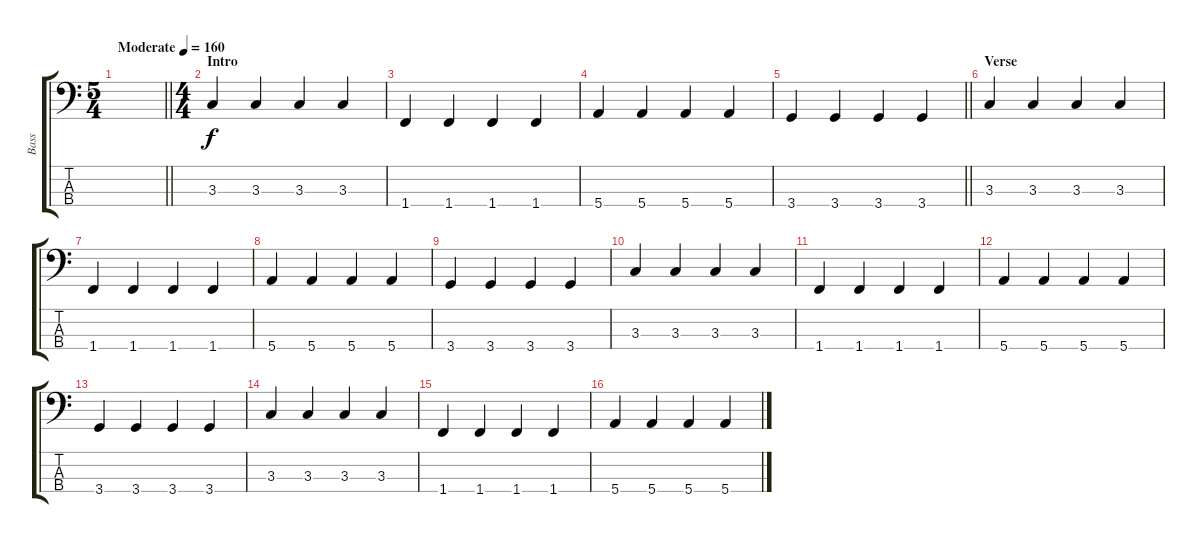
\track ("Bass" "Bass") {instrument slapbass1}
\staff {score tabs}
\tuning (G2 D2 A1 E1) {hide}
\ts (5 4)
\tempo (160 "Moderate")
\clef f4
\barLineRight lightlight
\ks c
|
\ts (4 4)
\section ("" "Intro")
3.3.4 3.3.4 3.3.4 3.3.4 |
1.4.4 1.4.4 1.4.4 1.4.4 |
5.4.4 5.4.4 5.4.4 5.4.4 |
\barLineRight lightlight
3.4.4 3.4.4 3.4.4 3.4.4 |
\section ("" "Verse")
3.3.4 3.3.4 3.3.4 3.3.4 |
1.4.4 1.4.4 1.4.4 1.4.4 |
5.4.4 5.4.4 5.4.4 5.4.4 |
3.4.4 3.4.4 3.4.4 3.4.4 |
3.3.4 3.3.4 3.3.4 3.3.4 |
1.4.4 1.4.4 1.4.4 1.4.4 |
5.4.4 5.4.4 5.4.4 5.4.4 |
3.4.4 3.4.4 3.4.4 3.4.4 |
3.3.4 3.3.4 3.3.4 3.3.4 |
1.4.4 1.4.4 1.4.4 1.4.4 |
5.4.4 5.4.4 5.4.4 5.4.4
